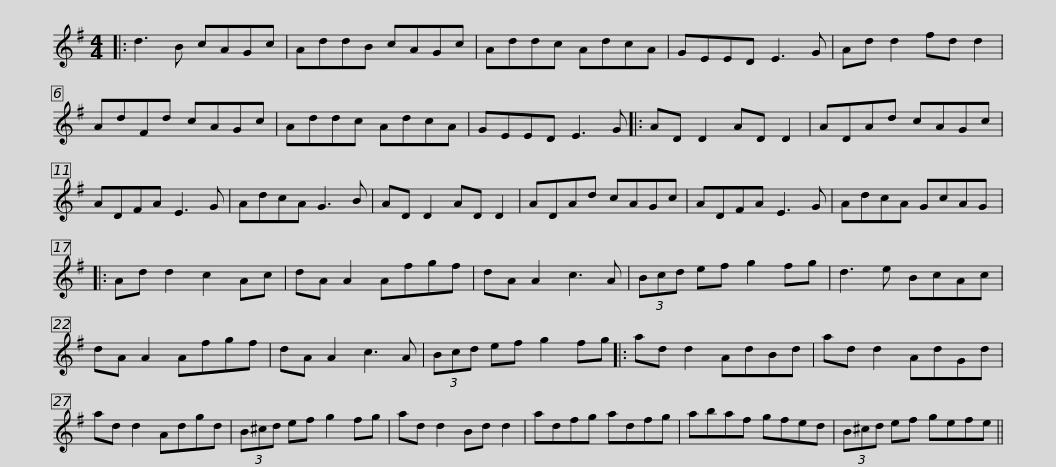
X:1
L:1/8
M:4/4
I:linebreak $
K:G
V:1 treble
V:1
|: d3 B cAGc | AddB cAGc | Addc AdcA | GEED E3 G | Ad d2 fd d2 | %5
 AdFd cAGc |$ Addc AdcA | GEED E3 G |: AD D2 AD D2 | ADAd cAGc | %10
 ADFA E3 G | AdcA G3 B |$ AD D2 AD D2 | ADAd cAGc | ADFA E3 G | %15
 AdcA GcAG |: Ad d2 c2 Ac | dA A2 Afgf |$ dA A2 c3 A | (3Bcd ef g2 fg | %20
 d3 e BcAc | dA A2 Afgf | dA A2 c3 A | (3Bcd ef g2 fg |:$ ad d2 AdBd | %25
 ad d2 AdGd | ad d2 Adgd | (3B^cd ef g2 fg | ad d2 Bd d2 | adfg adfg |$ %30
 abaf gfed | (3B^cd ef gefe || %32
